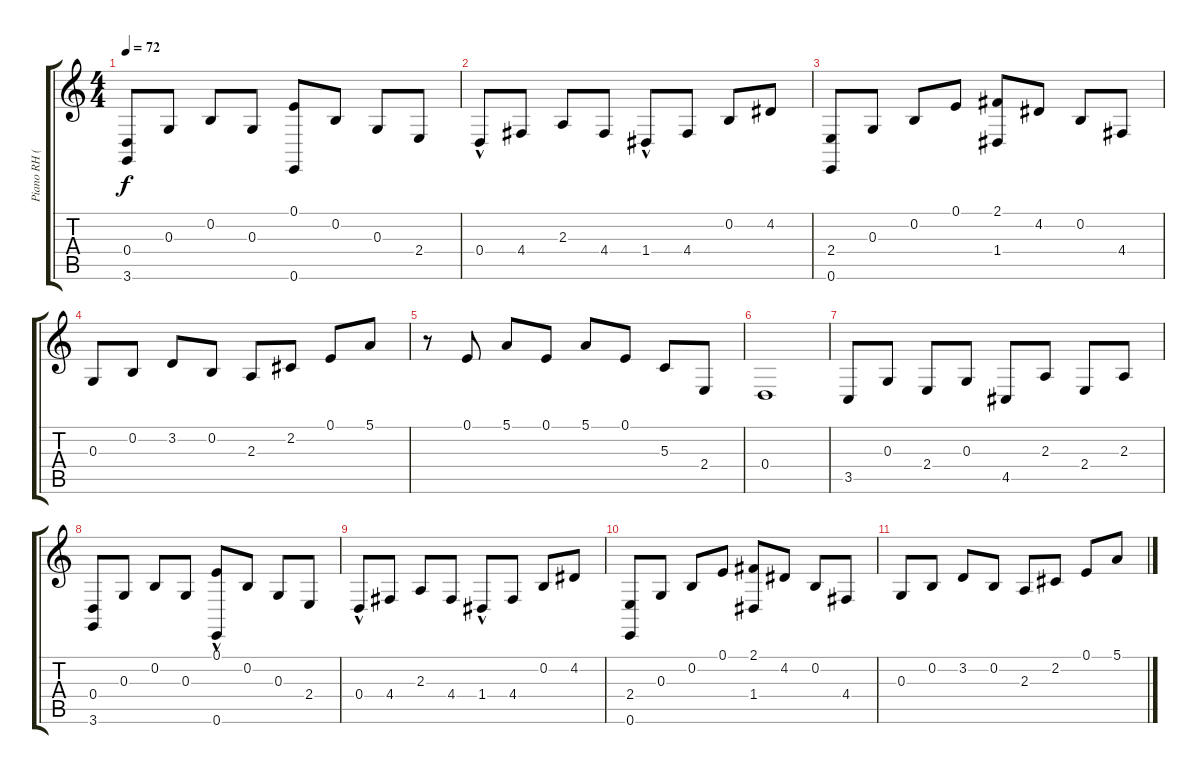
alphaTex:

\track ("Piano RH (Mercury)" "Piano RH (") {instrument brightacousticpiano}
\staff {score tabs}
\tuning (E4 B3 G3 D3 A2 E2) {hide}
\ts (4 4)
\tempo 72
\clef g2
\ks c
(0.4 3.6).8{dy f} 0.3.8 0.2.8 0.3.8 (0.1 0.6).8 0.2.8 0.3.8 2.4.8 |
0.4{hac}.8 4.4.8 2.3.8 4.4.8 1.4{hac}.8 4.4.8 0.2.8 4.2.8 |
(2.4 0.6).8 0.3.8 0.2.8 0.1.8 (2.1 1.4).8 4.2.8 0.2.8 4.4.8 |
0.3.8 0.2.8 3.2.8 0.2.8 2.3.8 2.2.8 0.1.8 5.1.8 |
r.8 0.1.8 5.1.8 0.1.8 5.1.8 0.1.8 5.3.8 2.4.8 |
0.4.1 |
3.5.8 0.3.8 2.4.8 0.3.8 4.5.8 2.3.8 2.4.8 2.3.8 |
(0.4 3.6).8 0.3.8 0.2.8 0.3.8 (0.1{hac} 0.6).8 0.2.8 0.3.8 2.4.8 |
0.4{hac}.8 4.4.8 2.3.8 4.4.8 1.4{hac}.8 4.4.8 0.2.8 4.2.8 |
(2.4 0.6).8 0.3.8 0.2.8 0.1.8 (2.1 1.4).8 4.2.8 0.2.8 4.4.8 |
0.3.8 0.2.8 3.2.8 0.2.8 2.3.8 2.2.8 0.1.8 5.1.8
